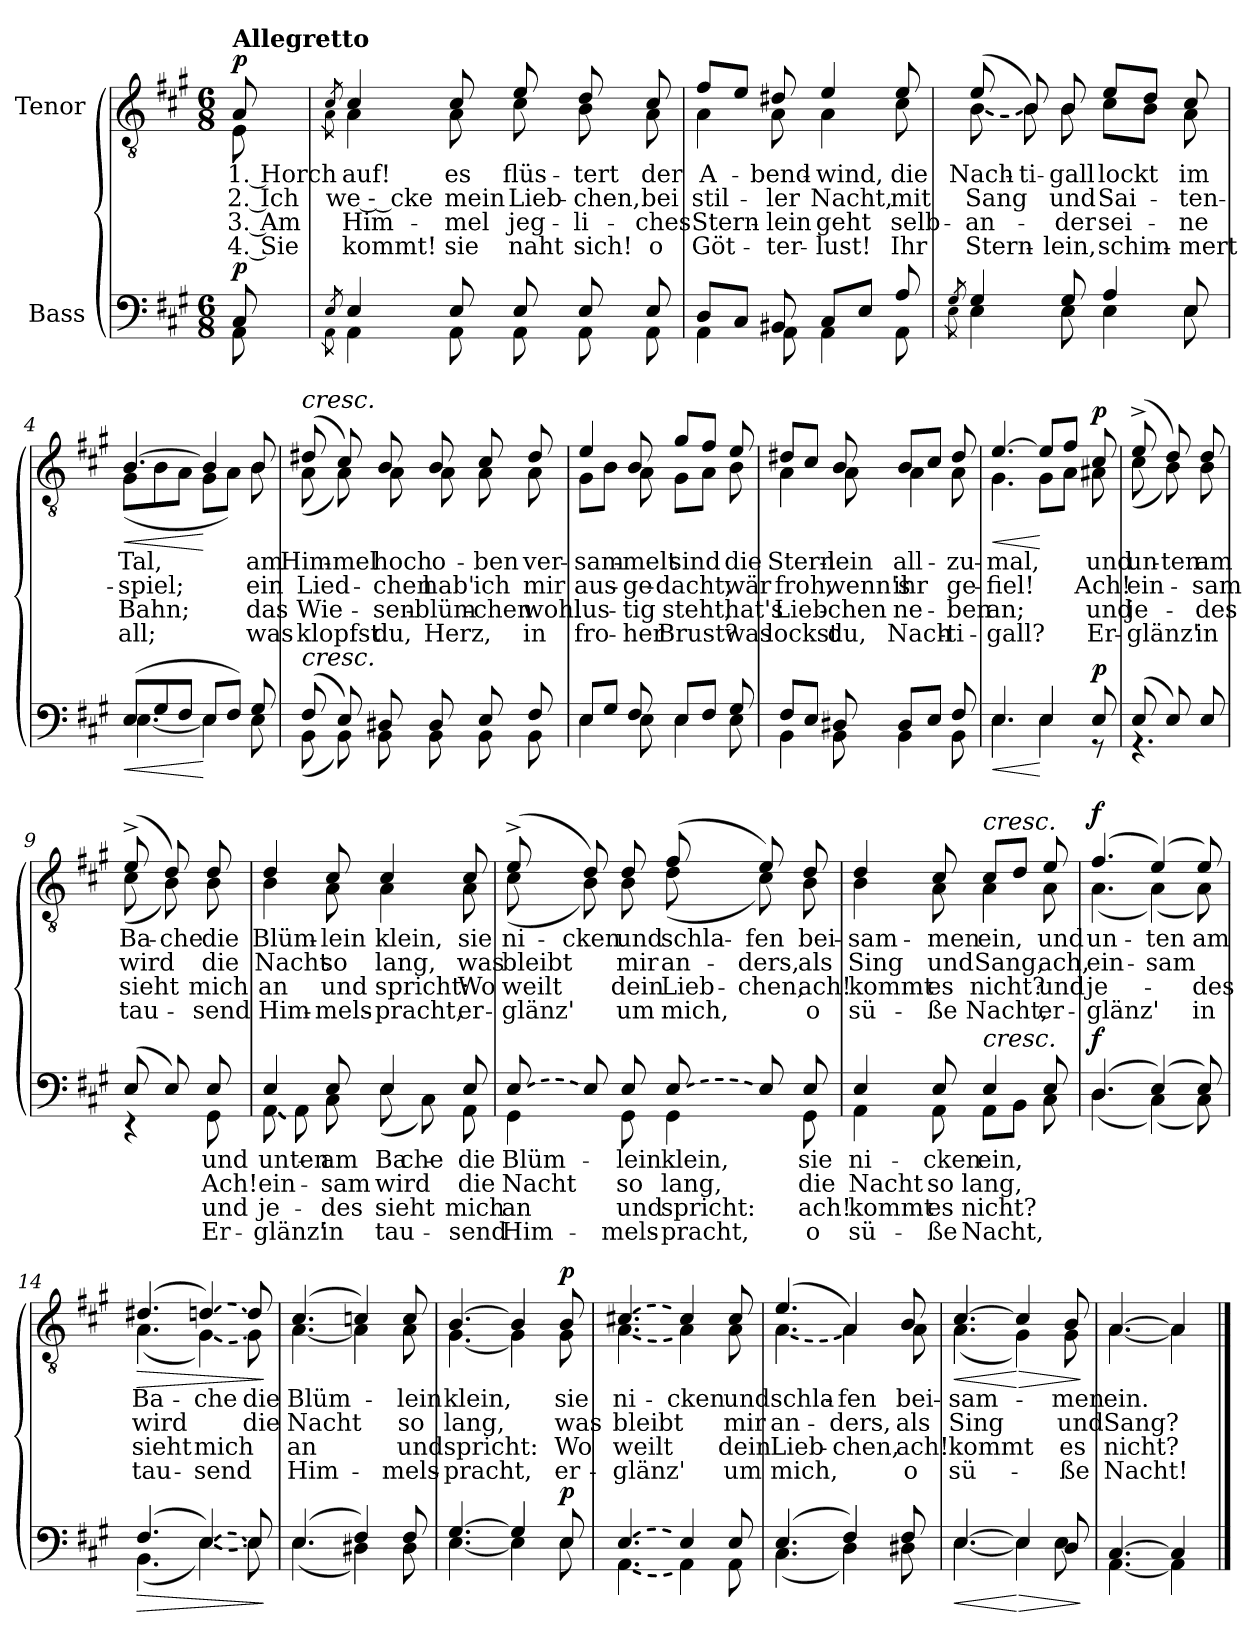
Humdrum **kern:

**kern	**text	**text	**text	**text	**dynam	**kern	**text	**text	**text	**text	**dynam
*part2	*part2	*part2	*part2	*part2	*part2	*part1	*part1	*part1	*part1	*part1	*part1
*staff2	*staff2	*staff2	*staff2	*staff2	*staff2	*staff1	*staff1	*staff1	*staff1	*staff1	*staff1
*I"Bass	*	*	*	*	*	*I"Tenor	*	*	*	*	*
*clefF4	*	*	*	*	*	*clefGv2	*	*	*	*	*
*k[f#c#g#]	*	*	*	*	*	*k[f#c#g#]	*	*	*	*	*
*M6/8	*	*	*	*	*	*M6/8	*	*	*	*	*
=	=	=	=	=	=	=	=	=	=	=	=
*^	*	*	*	*	*	*^	*	*	*	*	*
!	!	!	!	!	!	!	!LO:TX:a:B:t=Allegretto	!	!	!	!	!	!
!	!	!	!	!	!	!LO:DY:a	!	!	!	!	!	!	!LO:DY:a
8C#/	8AA\	.	.	.	.	p	8A/	8E\	1. Horch	2. Ich	3. Am	4. Sie	p
=1	=1	=1	=1	=1	=1	=1	=1	=1	=1	=1	=1	=1	=1
8qE/	8qAA\	.	.	.	.	.	8qc#/	8qA\	.	.	.	.	.
4E/	4AA\	.	.	.	.	.	4c#/	4A\	auf!	we - cke	Him-	kommt!	.
8E/	8AA\	.	.	.	.	.	8c#/	8A\	es	mein	-mel	sie	.
8E/	8AA\	.	.	.	.	.	8e/	8c#\	flüs-	Lieb-	jeg-	naht	.
8E/	8AA\	.	.	.	.	.	8d/	8B\	-tert	-chen,	-li-	sich!	.
8E/	8AA\	.	.	.	.	.	8c#/	8A\	der	bei	-ches	o	.
=2	=2	=2	=2	=2	=2	=2	=2	=2	=2	=2	=2	=2	=2
8D/L	4AA\	.	.	.	.	.	8f#/L	4A\	A-	stil-	Stern-	Göt-	.
8C#/J	.	.	.	.	.	.	8e/J	.	.	.	.	.	.
8BB#X/	8AA\	.	.	.	.	.	8d#X/	8A\	-bend-	-ler	-lein	-ter-	.
8C#/L	4AA\	.	.	.	.	.	4e/	4A\	-wind,	Nacht,	geht	-lust!	.
8E/J	.	.	.	.	.	.	.	.	.	.	.	.	.
8A/	8AA\	.	.	.	.	.	8e/	8c#\	die	mit	selb-	Ihr	.
!!LO:LB:g=z	!!
=3	=3	=3	=3	=3	=3	=3	=3	=3	=3	=3	=3	=3	=3
8qG#/	8qE\	.	.	.	.	.	.	.	.	.	.	.	.
!	!	!	!	!	!	!	!	!LO:T:dash	!	!	!	!	!
4G#/	4E\	.	.	.	.	.	(8e/	[8B\	Nach-	Sang	-an-	Stern-	.
.	.	.	.	.	.	.	8B/)	8B\]	-ti-	.	.	.	.
8G#/	8E\	.	.	.	.	.	8B/	8B\	-gall	und	-der	-lein,	.
4A/	4E\	.	.	.	.	.	8e/L	8c#\L	lockt	Sai-	sei-	schim-	.
.	.	.	.	.	.	.	8d/J	8B\J	.	.	.	.	.
8E/	8E\	.	.	.	.	.	8c#/	8A\	im	-ten-	-ne	-mert	.
=4	=4	=4	=4	=4	=4	=4	=4	=4	=4	=4	=4	=4	=4
!	!	!	!	!	!	!LO:HP:b	!	!	!	!	!	!	!LO:HP:b
(8E/L	[4.E\	.	.	.	.	<	[4.B/	(8G#\L	Tal,	-spiel;	Bahn;	all;	<
8G#/	.	.	.	.	.	.	.	8B\	.	.	.	.	.
8F#/J	.	.	.	.	.	.	.	8A\J	.	.	.	.	.
8E/L	4E\]	.	.	.	.	[	4B/]	8G#\L	.	.	.	.	[
8F#/J)	.	.	.	.	.	.	.	8A\J)	.	.	.	.	.
8G#/	8E\	.	.	.	.	.	8B/	8B\	am	ein	das	was	.
=5	=5	=5	=5	=5	=5	=5	=5	=5	=5	=5	=5	=5	=5
!	!	!	!	!	!	!	!LO:TX:a:i:t=cresc.	!	!	!	!	!	!
!LO:TX:a:i:t=cresc.	!	!	!	!	!	!	!	!	!	!	!	!	!
(8F#/	(8BB\	.	.	.	.	.	(8d#X/	(8A\	Him-	Lied-	Wie-	klopfst	.
8E/)	8BB\)	.	.	.	.	.	8c#/)	8A\)	-mel	.	.	.	.
8D#X/	8BB\	.	.	.	.	.	8B/	8A\	hoch	-chen	-sen-	du,	.
8D#/	8BB\	.	.	.	.	.	8B/	8A\	o-	hab'	-blüm-	Herz,	.
8E/	8BB\	.	.	.	.	.	8c#/	8A\	-ben	ich	-chen	.	.
8F#/	8BB\	.	.	.	.	.	8d#/	8A\	ver-	mir	wohl	in	.
!!LO:LB:g=z	!!
=6	=6	=6	=6	=6	=6	=6	=6	=6	=6	=6	=6	=6	=6
8E/L	4E\	.	.	.	.	.	4e/	8G#\L	-sam-	aus-	lus-	fro-	.
8G#/J	.	.	.	.	.	.	.	8B\J	.	.	.	.	.
8F#/	8E\	.	.	.	.	.	8B/	8A\	-melt	-ge-	-tig	-her	.
8E/L	4E\	.	.	.	.	.	8g#/L	8G#\L	sind	-dacht,	steht,	Brust?	.
8F#/J	.	.	.	.	.	.	8f#/J	8A\J	.	.	.	.	.
8G#/	8E\	.	.	.	.	.	8e/	8B\	die	wär	hat's	was	.
=7	=7	=7	=7	=7	=7	=7	=7	=7	=7	=7	=7	=7	=7
8F#/L	4BB\	.	.	.	.	.	8d#X/L	4A\	Stern-	froh,	Lieb-	lockst	.
8E/J	.	.	.	.	.	.	8c#/J	.	.	.	.	.	.
8D#X/	8BB\	.	.	.	.	.	8B/	8A\	-lein	wenn's	-chen	du,	.
8D#/L	4BB\	.	.	.	.	.	8B/L	4A\	all-	ihr	ne-	Nach-	.
8E/J	.	.	.	.	.	.	8c#/J	.	.	.	.	.	.
8F#/	8BB\	.	.	.	.	.	8d#/	8A\	-zu-	ge-	-ben	-ti-	.
=8	=8	=8	=8	=8	=8	=8	=8	=8	=8	=8	=8	=8	=8
!	!	!	!	!	!	!LO:HP:b	!	!	!	!	!	!	!LO:HP:b
4.E/	4.E\	.	.	.	.	<	[4.e/	4.G#\	-mal,	-fiel!	an;	-gall?	<
4E/	4E\	.	.	.	.	[	8e/L]	8G#\L	.	.	.	.	[
.	.	.	.	.	.	.	8f#/J	8A\J	.	.	.	.	.
!	!	!	!	!	!	!LO:DY:a	!	!	!	!	!	!	!LO:DY:a
8E/	8r	.	.	.	.	p	8c#/	8A#X\	und	Ach!	und	Er-	p
=9	=9	=9	=9	=9	=9	=9	=9	=9	=9	=9	=9	=9	=9
(8E/	4.r	.	.	.	.	.	(8e^/	(8c#\	un-	ein-	je-	-glänz'	.
8E/)	.	.	.	.	.	.	8d/)	8B\)	-ten	.	.	.	.
8E/	.	.	.	.	.	.	8d/	8B\	am	-sam	-des	in	.
!!LO:PB:g=z	!!
=9X1	=9X1	=9X1	=9X1	=9X1	=9X1	=9X1	=9X1	=9X1	=9X1	=9X1	=9X1	=9X1	=9X1
(8E/	4r	.	.	.	.	.	(8e^/	(8c#\	Ba-	wird	sieht	tau-	.
8E/)	.	.	.	.	.	.	8d/)	8B\)	-che	.	.	.	.
8E/	8GG#\	und	Ach!	und	Er-	.	8d/	8B\	die	die	mich	-send	.
=10	=10	=10	=10	=10	=10	=10	=10	=10	=10	=10	=10	=10	=10
!	!LO:T:dash	!	!	!	!	!	!	!	!	!	!	!	!
4E/	[8AA\	un-	ein-	je-	-glänz'	.	4d/	4B\	Blüm-	Nacht	an	Him-	.
.	8AA\]	-ten	.	.	.	.	.	.	.	.	.	.	.
8E/	8C#\	am	-sam	-des	in	.	8c#/	8A\	-lein	so	und	-mels-	.
4E/	(8E\	Ba-	wird	sieht	tau-	.	4c#/	4A\	klein,	lang,	spricht:	-pracht,	.
.	8C#\)	-che	.	.	.	.	.	.	.	.	.	.	.
8E/	8AA\	die	die	mich	-send	.	8c#/	8A\	sie	was	Wo	er-	.
=11	=11	=11	=11	=11	=11	=11	=11	=11	=11	=11	=11	=11	=11
!LO:T:dash	!	!	!	!	!	!	!	!	!	!	!	!	!
[8E/	4GG#\	Blüm-	Nacht	an	-Him-	.	(8e^/	(8c#\	ni-	bleibt	weilt	-glänz'	.
8E/]	.	.	.	.	.	.	8d/)	8B\)	-cken	.	.	.	.
8E/	8GG#\	-lein	so	und	-mels-	.	8d/	8B\	und	mir	dein	um	.
!LO:T:dash	!	!	!	!	!	!	!	!	!	!	!	!	!
[8E/	4GG#\	klein,	lang,	spricht:	-pracht,	.	(8f#/	(8d\	schla-	an-	Lieb-	mich,	.
8E/]	.	.	.	.	.	.	8e/)	8c#\)	-fen	-ders,	-chen,	.	.
8E/	8GG#\	sie	die	ach!	o	.	8d/	8B\	bei-	als	ach!	o	.
!!LO:LB:g=z	!!
=12	=12	=12	=12	=12	=12	=12	=12	=12	=12	=12	=12	=12	=12
4E/	4AA\	ni-	Nacht	kommt	sü-	.	4d/	4B\	-sam-	Sing	kommt	sü-	.
8E/	8AA\	-cken	so	es	-ße	.	8c#/	8A\	-men	und	es	-ße	.
!	!	!	!	!	!	!	!LO:TX:a:i:t=cresc.	!	!	!	!	!	!
!LO:TX:a:i:t=cresc.	!	!	!	!	!	!	!	!	!	!	!	!	!
4E/	8AA\L	ein,	lang,	nicht?	Nacht,	.	8c#/L	4A\	ein,	Sang,	nicht?	Nacht,	.
.	8BB\J	.	.	.	.	.	8d/J	.	.	.	.	.	.
8E/	8C#\	.	.	.	.	.	8e/	8A\	und	ach,	und	er-	.
=13	=13	=13	=13	=13	=13	=13	=13	=13	=13	=13	=13	=13	=13
!	!	!	!	!	!	!LO:DY:a	!	!	!	!	!	!	!LO:DY:a
(4.D/	(4.D\	.	.	.	.	f	(4.f#/	(4.A\	un-	ein-	je-	-glänz'	f
(4E/)	(4C#\)	.	.	.	.	.	(4e/)	(4A\)	-ten	-sam	.	.	.
8E/)	8C#\)	.	.	.	.	.	8e/)	8A\)	am	.	-des	in	.
=14	=14	=14	=14	=14	=14	=14	=14	=14	=14	=14	=14	=14	=14
!	!	!	!	!	!	!LO:HP:b	!	!	!	!	!	!	!LO:HP:b
(4.F#/	(4.BB\	.	.	.	.	>	(4.d#X/	(4.A\	Ba-	wird	sieht	tau-	>
!LO:T:dash	!LO:T:dash	!	!	!	!	!	!LO:T:dash	!LO:T:dash	!	!	!	!	!
[4E/)	[4E\)	.	.	.	.	.	[4dn/)	[4G#\)	-che	.	mich	-send	.
8E/]	8E\]	.	.	.	.	.	8d/]	8G#\]	die	die	.	.	.
*v	*v	*	*	*	*	*	*	*	*	*	*	*	*
*	*	*	*	*	*	*v	*v	*	*	*	*	*
.	.	.	.	.	]	.	.	.	.	.	]
=15	=15	=15	=15	=15	=15	=15	=15	=15	=15	=15	=15
*^	*	*	*	*	*	*^	*	*	*	*	*
(4.E/	(4.E\	.	.	.	.	.	(4.c#/	[4.A\	Blüm-	Nacht	an	-Him-	.
4F#/)	4D#X\)	.	.	.	.	.	4cn/)	4A\]	.	.	.	.	.
8F#/	8D#\	.	.	.	.	.	8c/	8A\	-lein	so	und	-mels-	.
!!LO:LB:g=z	!!
=16	=16	=16	=16	=16	=16	=16	=16	=16	=16	=16	=16	=16	=16
[4.G#/	[4.E\	.	.	.	.	.	[4.B/	[4.G#\	klein,	lang,	spricht:	-pracht,	.
4G#/]	4E\]	.	.	.	.	.	4B/]	4G#\]	.	.	.	.	.
!	!	!	!	!	!	!LO:DY:a	!	!	!	!	!	!	!LO:DY:a
8E/	8E\	.	.	.	.	p	8B/	8G#\	sie	was	Wo	er-	p
=17	=17	=17	=17	=17	=17	=17	=17	=17	=17	=17	=17	=17	=17
!LO:T:dash	!LO:T:dash	!	!	!	!	!	!LO:T:dash	!LO:T:dash	!	!	!	!	!
[4.E/	[4.AA\	.	.	.	.	.	[4.c#X/	[4.A\	ni-	bleibt	weilt	-glänz'	.
4E/]	4AA\]	.	.	.	.	.	4c#/]	4A\]	-cken	.	.	.	.
8E/	8AA\	.	.	.	.	.	8c#/	8A\	und	mir	dein	um	.
=18	=18	=18	=18	=18	=18	=18	=18	=18	=18	=18	=18	=18	=18
!	!	!	!	!	!	!	!	!LO:T:dash	!	!	!	!	!
(4.E/	(4.C#\	.	.	.	.	.	(4.e/	[4.A\	schla-	an-	Lieb-	mich,	.
4F#/)	4D\)	.	.	.	.	.	4A/)	4A\]	-fen	-ders,	-chen,	.	.
8F#/	8D#X\	.	.	.	.	.	8B/	8A\	bei-	als	ach!	o	.
=19	=19	=19	=19	=19	=19	=19	=19	=19	=19	=19	=19	=19	=19
!	!	!	!	!	!	!LO:HP:b	!	!	!	!	!	!	!LO:HP:b
[4.E/	[4.E\	.	.	.	.	<	[4.c#/	(4.A\	-sam-	Sing	kommt	-sü-	<
!	!	!	!	!	!	!LO:HP:n=1:b	!	!	!	!	!	!	!LO:HP:n=1:b
4E/]	4E\]	.	.	.	.	[ >	4c#/]	4G#\)	.	.	.	.	[ >
8D/	8E\	.	.	.	.	.	8B/	8G#\	-men	und	es	-ße	.
*v	*v	*	*	*	*	*	*	*	*	*	*	*	*
*	*	*	*	*	*	*v	*v	*	*	*	*	*
.	.	.	.	.	]	.	.	.	.	.	]
=20	=20	=20	=20	=20	=20	=20	=20	=20	=20	=20	=20
*^	*	*	*	*	*	*^	*	*	*	*	*
[4.C#/	[4.AA\	.	.	.	.	.	[4.A/	[4.A\	ein.	Sang?	nicht?	Nacht!	.
4C#/]	4AA\]	.	.	.	.	.	4A/]	4A\]	.	.	.	.	.
*v	*v	*	*	*	*	*	*	*	*	*	*	*	*
*	*	*	*	*	*	*v	*v	*	*	*	*	*
==	==	==	==	==	==	==	==	==	==	==	==
*-	*-	*-	*-	*-	*-	*-	*-	*-	*-	*-	*-
